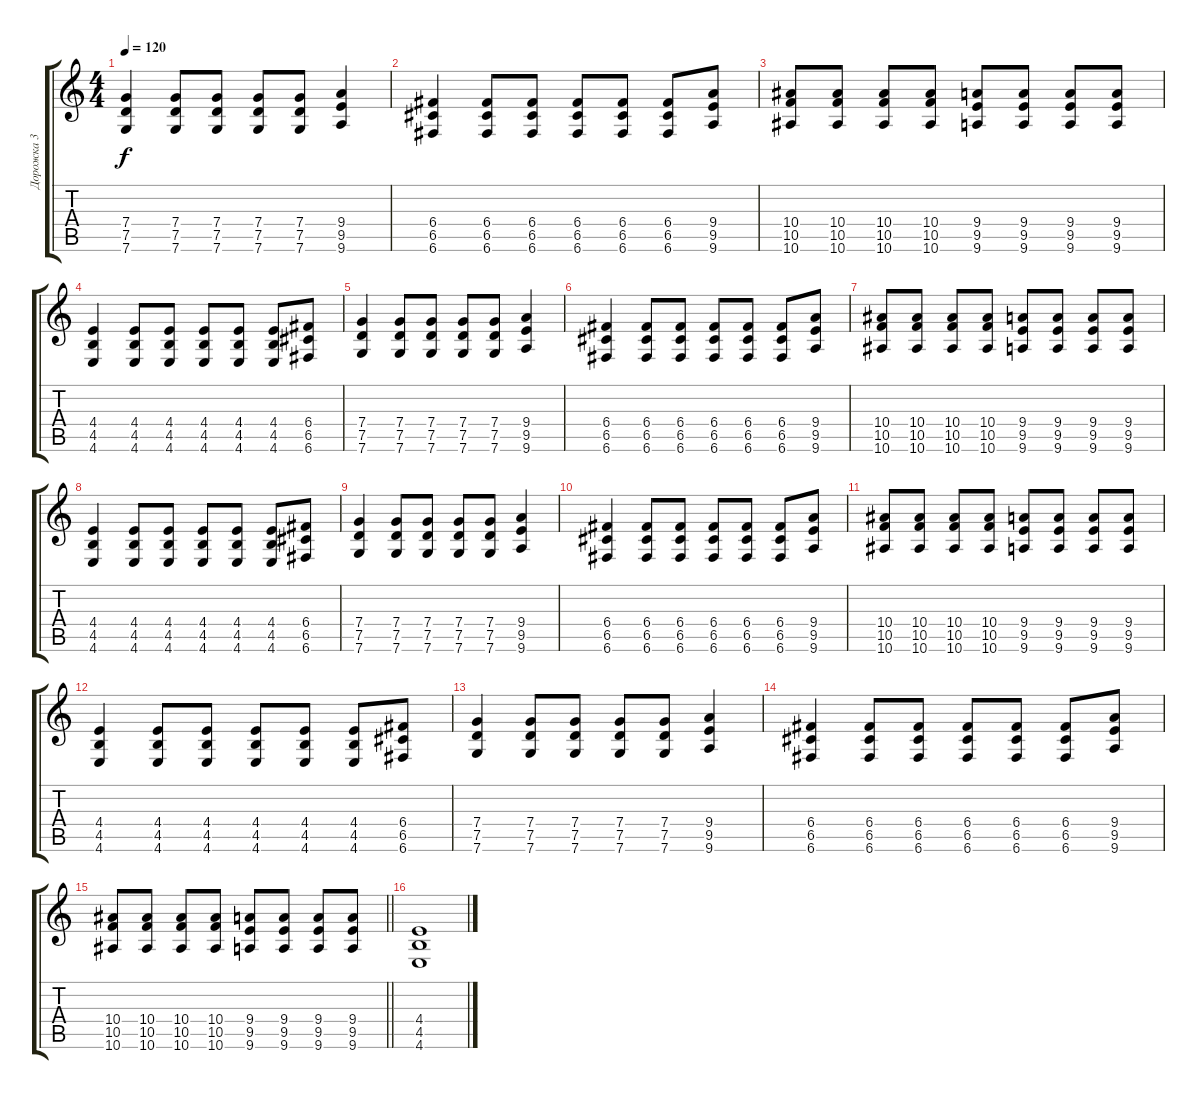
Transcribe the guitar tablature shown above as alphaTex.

\track ("Дорожка 3" "Дорожка 3") {instrument distortionguitar}
\staff {score tabs}
\tuning (D4 A3 F3 C3 G2 C2) {hide}
\ts (4 4)
\tempo 120
\clef g2
\ks c
(7.4 7.5 7.6).4{dy f} (7.4 7.5 7.6).8 (7.4 7.5 7.6).8 (7.4 7.5 7.6).8 (7.4 7.5 7.6).8 (9.4 9.5 9.6).4 |
(6.4 6.5 6.6).4 (6.4 6.5 6.6).8 (6.4 6.5 6.6).8 (6.4 6.5 6.6).8 (6.4 6.5 6.6).8 (6.4 6.5 6.6).8 (9.4 9.5 9.6).8 |
(10.4 10.5 10.6).8 (10.4 10.5 10.6).8 (10.4 10.5 10.6).8 (10.4 10.5 10.6).8 (9.4 9.5 9.6).8 (9.4 9.5 9.6).8 (9.4 9.5 9.6).8 (9.4 9.5 9.6).8 |
(4.4 4.5 4.6).4 (4.4 4.5 4.6).8 (4.4 4.5 4.6).8 (4.4 4.5 4.6).8 (4.4 4.5 4.6).8 (4.4 4.5 4.6).8 (6.4 6.5 6.6).8 |
(7.4 7.5 7.6).4 (7.4 7.5 7.6).8 (7.4 7.5 7.6).8 (7.4 7.5 7.6).8 (7.4 7.5 7.6).8 (9.4 9.5 9.6).4 |
(6.4 6.5 6.6).4 (6.4 6.5 6.6).8 (6.4 6.5 6.6).8 (6.4 6.5 6.6).8 (6.4 6.5 6.6).8 (6.4 6.5 6.6).8 (9.4 9.5 9.6).8 |
(10.4 10.5 10.6).8 (10.4 10.5 10.6).8 (10.4 10.5 10.6).8 (10.4 10.5 10.6).8 (9.4 9.5 9.6).8 (9.4 9.5 9.6).8 (9.4 9.5 9.6).8 (9.4 9.5 9.6).8 |
(4.4 4.5 4.6).4 (4.4 4.5 4.6).8 (4.4 4.5 4.6).8 (4.4 4.5 4.6).8 (4.4 4.5 4.6).8 (4.4 4.5 4.6).8 (6.4 6.5 6.6).8 |
(7.4 7.5 7.6).4 (7.4 7.5 7.6).8 (7.4 7.5 7.6).8 (7.4 7.5 7.6).8 (7.4 7.5 7.6).8 (9.4 9.5 9.6).4 |
(6.4 6.5 6.6).4 (6.4 6.5 6.6).8 (6.4 6.5 6.6).8 (6.4 6.5 6.6).8 (6.4 6.5 6.6).8 (6.4 6.5 6.6).8 (9.4 9.5 9.6).8 |
(10.4 10.5 10.6).8 (10.4 10.5 10.6).8 (10.4 10.5 10.6).8 (10.4 10.5 10.6).8 (9.4 9.5 9.6).8 (9.4 9.5 9.6).8 (9.4 9.5 9.6).8 (9.4 9.5 9.6).8 |
(4.4 4.5 4.6).4 (4.4 4.5 4.6).8 (4.4 4.5 4.6).8 (4.4 4.5 4.6).8 (4.4 4.5 4.6).8 (4.4 4.5 4.6).8 (6.4 6.5 6.6).8 |
(7.4 7.5 7.6).4 (7.4 7.5 7.6).8 (7.4 7.5 7.6).8 (7.4 7.5 7.6).8 (7.4 7.5 7.6).8 (9.4 9.5 9.6).4 |
(6.4 6.5 6.6).4 (6.4 6.5 6.6).8 (6.4 6.5 6.6).8 (6.4 6.5 6.6).8 (6.4 6.5 6.6).8 (6.4 6.5 6.6).8 (9.4 9.5 9.6).8 |
\barLineRight lightlight
(10.4 10.5 10.6).8 (10.4 10.5 10.6).8 (10.4 10.5 10.6).8 (10.4 10.5 10.6).8 (9.4 9.5 9.6).8 (9.4 9.5 9.6).8 (9.4 9.5 9.6).8 (9.4 9.5 9.6).8 |
(4.4 4.5 4.6).1
